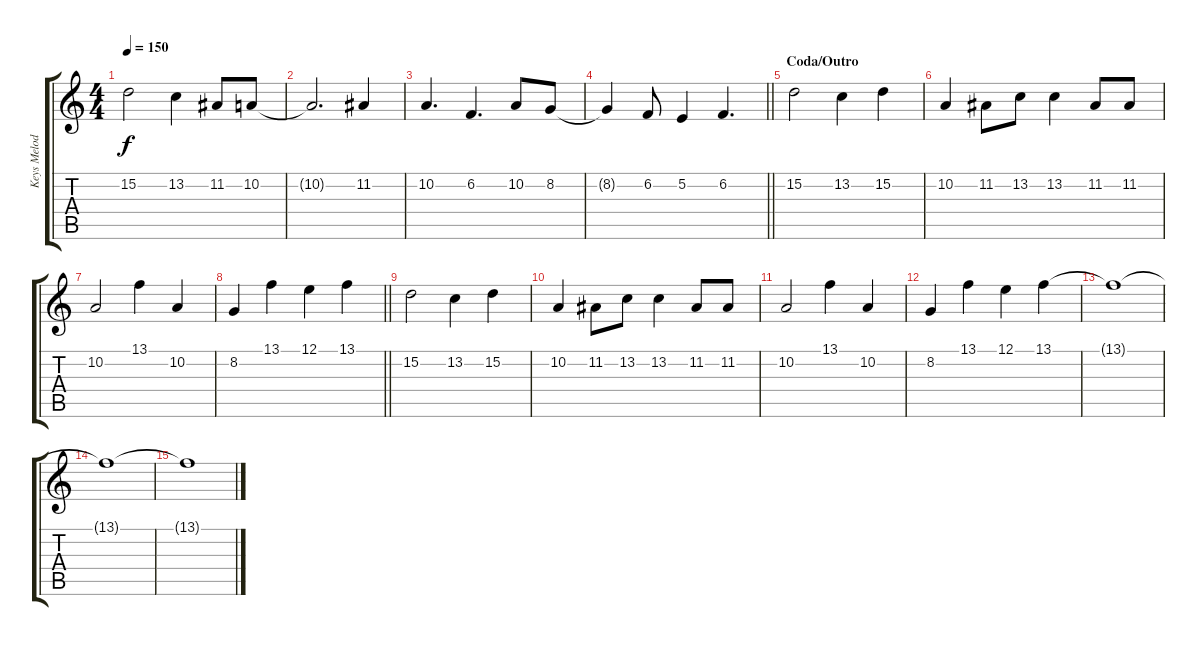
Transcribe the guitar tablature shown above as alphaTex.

\track ("Keys Melody" "Keys Melod") {instrument lead2sawtooth}
\staff {score tabs}
\tuning (E4 B3 G3 D3 A2 D2) {hide}
\ts (4 4)
\tempo 150
\clef g2
\ks c
15.2.2{dy f} 13.2.4 11.2.8 10.2.8 |
10.2{t}.2{d} 11.2.4 |
10.2.4{d} 6.2.4{d} 10.2.8 8.2.8 |
\barLineRight lightlight
8.2{t}.4 6.2.8 5.2.4 6.2.4{d} |
\section ("" "Coda/Outro")
15.2.2 13.2.4 15.2.4 |
10.2.4 11.2.8 13.2.8 13.2.4 11.2.8 11.2.8 |
10.2.2 13.1.4 10.2.4 |
\barLineRight lightlight
8.2.4 13.1.4 12.1.4 13.1.4 |
15.2.2 13.2.4 15.2.4 |
10.2.4 11.2.8 13.2.8 13.2.4 11.2.8 11.2.8 |
10.2.2 13.1.4 10.2.4 |
8.2.4 13.1.4 12.1.4 13.1.4 |
13.1{t}.1 |
13.1{t}.1 |
13.1{t}.1
